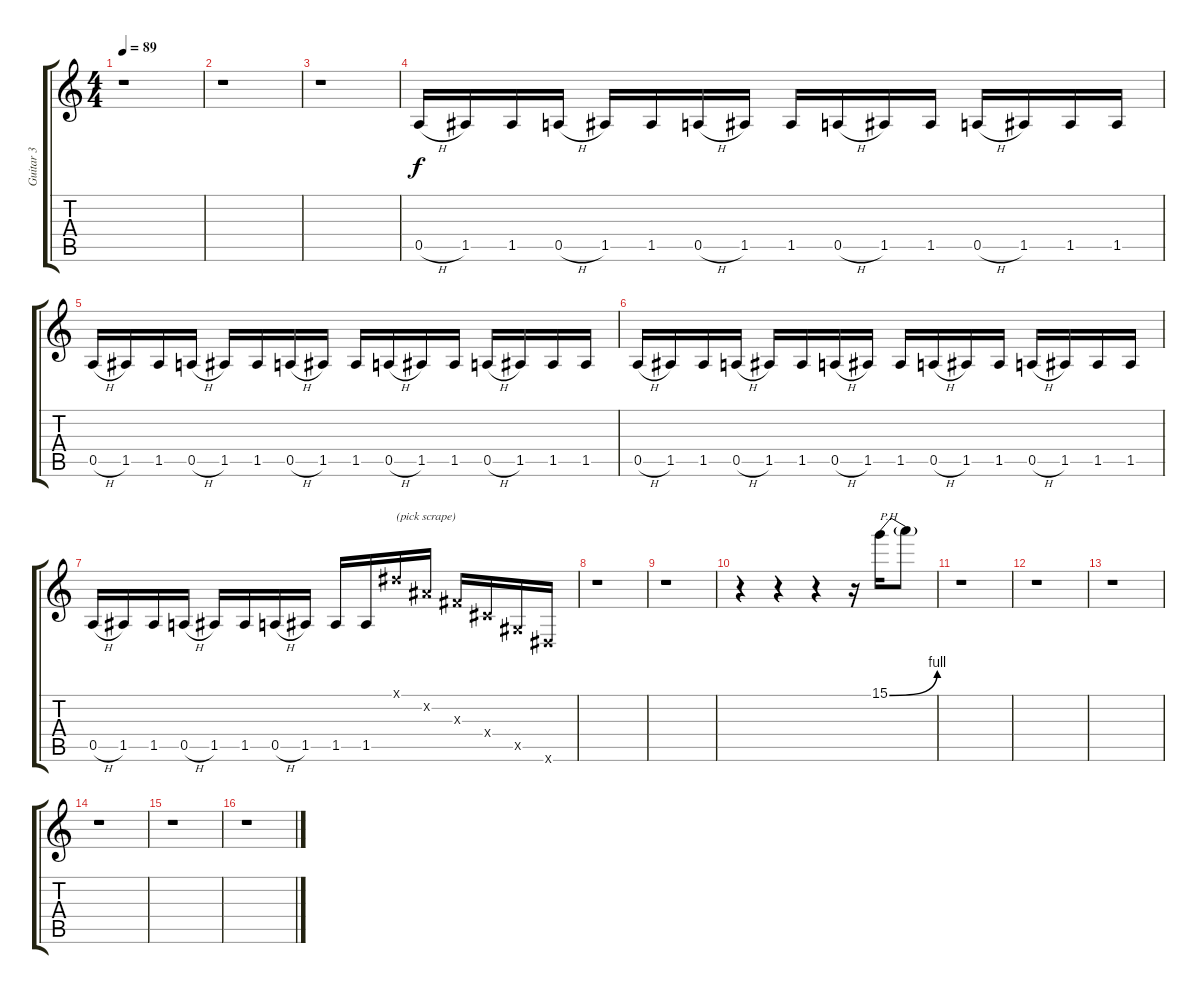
\track ("Guitar 3" "Guitar 3") {instrument overdrivenguitar}
\staff {score tabs}
\tuning (E4 B3 G3 D3 A2 E2) {hide}
\ts (4 4)
\tempo 89
\clef g2
\ks c
r.1{dy f} |
r.1 |
r.1 |
0.5{h}.16 1.5.16 1.5.16 0.5{h}.16 1.5.16 1.5.16 0.5{h}.16 1.5.16 1.5.16 0.5{h}.16 1.5.16 1.5.16 0.5{h}.16 1.5.16 1.5.16 1.5.16 |
0.5{h}.16 1.5.16 1.5.16 0.5{h}.16 1.5.16 1.5.16 0.5{h}.16 1.5.16 1.5.16 0.5{h}.16 1.5.16 1.5.16 0.5{h}.16 1.5.16 1.5.16 1.5.16 |
0.5{h}.16 1.5.16 1.5.16 0.5{h}.16 1.5.16 1.5.16 0.5{h}.16 1.5.16 1.5.16 0.5{h}.16 1.5.16 1.5.16 0.5{h}.16 1.5.16 1.5.16 1.5.16 |
0.5{h}.16 1.5.16 1.5.16 0.5{h}.16 1.5.16 1.5.16 0.5{h}.16 1.5.16 1.5.16 1.5.16 -1.1{x}.16{txt "(pick scrape)"} -1.2{x}.16 -1.3{x}.16 -1.4{x}.16 -1.5{x}.16 -1.6{x}.16 |
r.1 |
r.1 |
r.4 r.4 r.4 r.16 15.1{be (bend 0 0 60 4)}.16{txt "P.H" balance 8 instrument guitarharmonics} 15.1{t}.8 |
r.1 |
r.1 |
r.1 |
r.1 |
r.1 |
r.1
